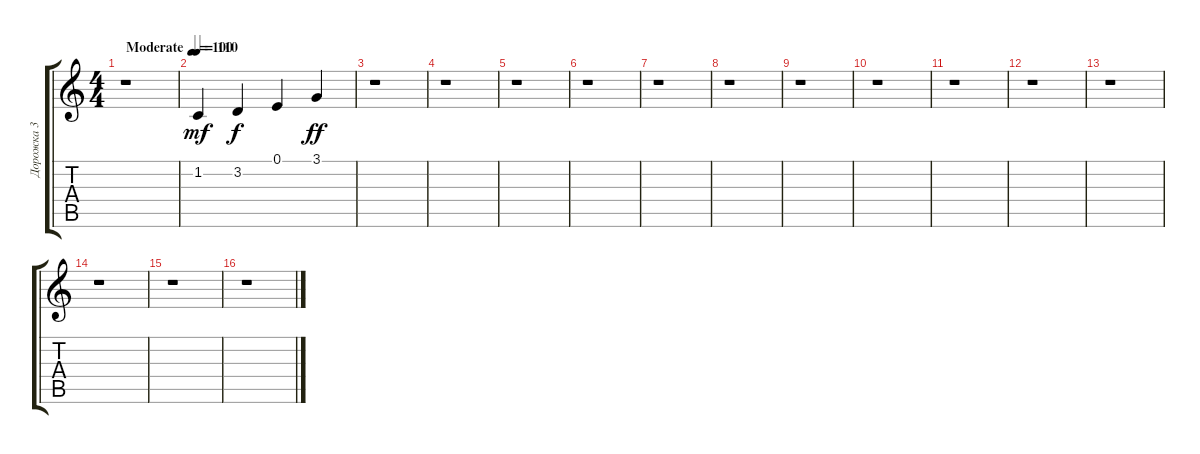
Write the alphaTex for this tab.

\track ("Дорожка 3" "Дорожка 3") {instrument electricpiano1}
\staff {score tabs}
\tuning (E4 B3 G3 D3 A2 E2) {hide}
\ts (4 4)
\tempo (100 "Moderate")
\clef g2
\ks c
r.1{dy mf instrument electricpiano1} |
\tempo 110
1.2.4 3.2.4{dy f} 0.1.4 3.1.4{dy ff} |
r.1 |
r.1 |
r.1 |
r.1 |
r.1 |
r.1 |
r.1 |
r.1 |
r.1 |
r.1 |
r.1 |
r.1 |
r.1 |
r.1
